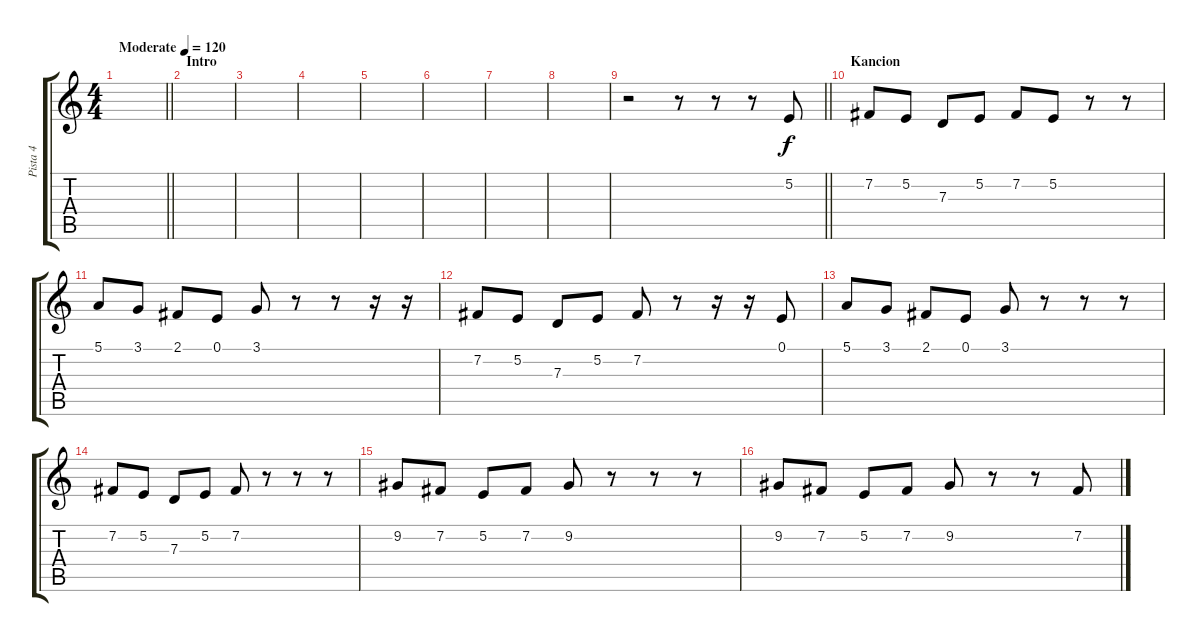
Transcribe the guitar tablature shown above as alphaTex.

\track ("Pista 4" "Pista 4") {instrument lead6voice}
\staff {score tabs}
\tuning (E4 B3 G3 D3 A2 E2) {hide}
\ts (4 4)
\tempo (120 "Moderate")
\clef g2
\barLineRight lightlight
\ks c
|
\section ("" "Intro")
|
|
|
|
|
|
|
\barLineRight lightlight
r.2 r.8 r.8 r.8 5.2.8 |
\section ("" "Kancion")
7.2.8 5.2.8 7.3.8 5.2.8 7.2.8 5.2.8 r.8 r.8 |
5.1.8 3.1.8 2.1.8 0.1.8 3.1.8 r.8 r.8 r.16 r.16 |
7.2.8 5.2.8 7.3.8 5.2.8 7.2.8 r.8 r.16 r.16 0.1.8 |
5.1.8 3.1.8 2.1.8 0.1.8 3.1.8 r.8 r.8 r.8 |
7.2.8 5.2.8 7.3.8 5.2.8 7.2.8 r.8 r.8 r.8 |
9.2.8 7.2.8 5.2.8 7.2.8 9.2.8 r.8 r.8 r.8 |
9.2.8 7.2.8 5.2.8 7.2.8 9.2.8 r.8 r.8 7.2.8
